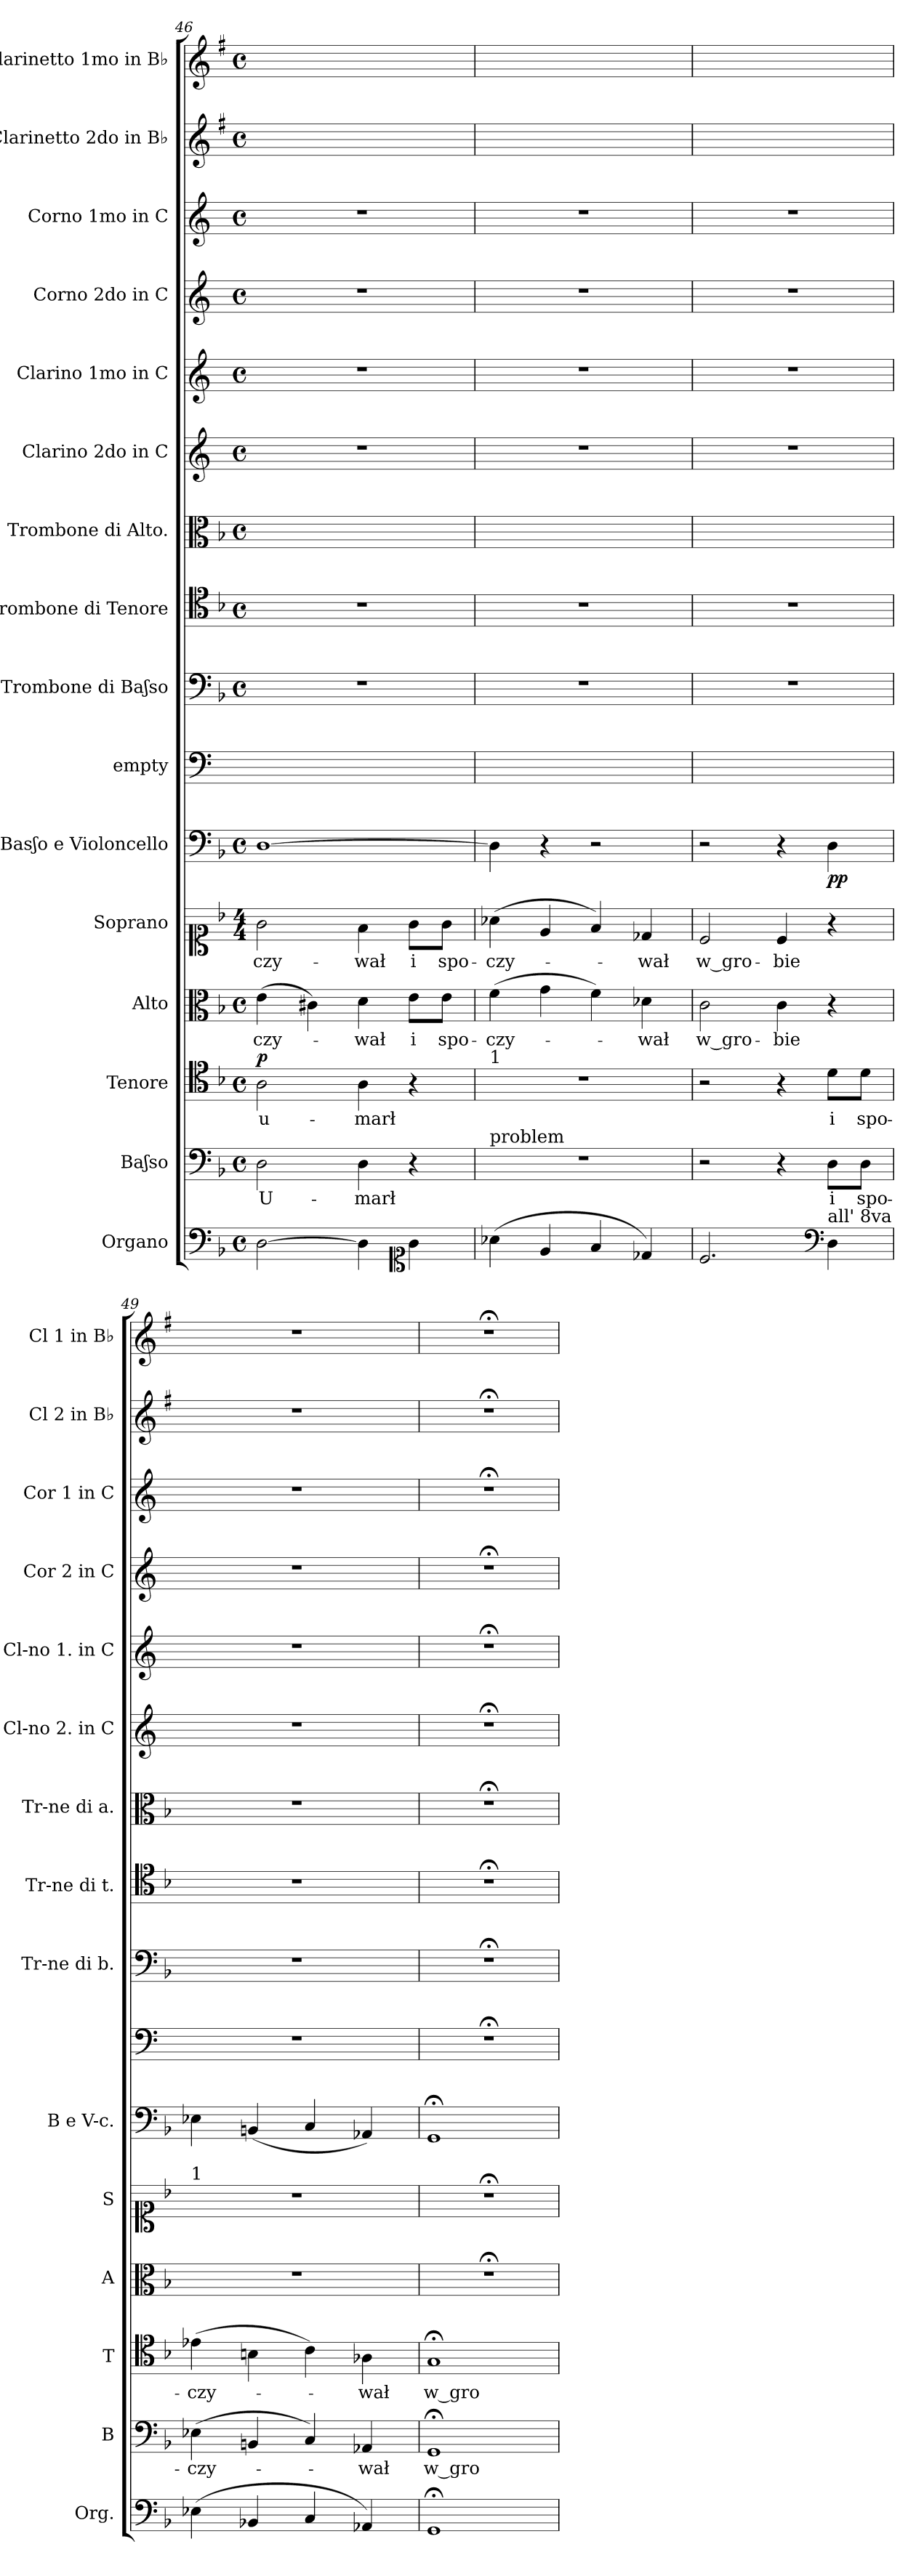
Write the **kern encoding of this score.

**kern	**kern	**text	**kern	**text	**dynam	**kern	**text	**kern	**text	**kern	**dynam	**kern	**kern	**kern	**kern	**kern	**kern	**kern	**kern	**kern	**kern
*part16	*part15	*part15	*part14	*part14	*part14	*part13	*part13	*part12	*part12	*part11	*part11	*part10	*part9	*part8	*part7	*part6	*part5	*part4	*part3	*part2	*part1
*staff16	*staff15	*staff15	*staff14	*staff14	*staff14	*staff13	*staff13	*staff12	*staff12	*staff11	*staff11	*staff10	*staff9	*staff8	*staff7	*staff6	*staff5	*staff4	*staff3	*staff2	*staff1
*I"Organo	*I"Baʃso	*	*I"Tenore	*	*	*I"Alto	*	*I"Soprano	*	*I"Basʃo e Violoncello	*	*I"empty	*I"Trombone di Baʃso	*I"Trombone di Tenore	*I"Trombone di Alto.	*I"Clarino 2do in C	*I"Clarino 1mo in C	*I"Corno 2do in C	*I"Corno 1mo in C	*I"Clarinetto 2do in B♭	*I"Clarinetto 1mo in B♭
*I'Org.	*I'B	*	*I'T	*	*	*I'A	*	*I'S	*	*I'B e V-c.	*	*	*I'Tr-ne di b.	*I'Tr-ne di t.	*I'Tr-ne di a.	*I'Cl-no 2. in C	*I'Cl-no 1. in C	*I'Cor 2 in C	*I'Cor 1 in C	*I'Cl 2 in B♭	*I'Cl 1 in B♭
*clefF4	*clefF4	*	*clefC4	*	*	*clefC3	*	*clefC1	*	*clefF4	*	*clefF4	*clefF4	*clefC4	*clefC3	*clefG2	*clefG2	*clefG2	*clefG2	*clefG2	*clefG2
*	*	*	*	*	*	*	*	*	*	*	*	*	*	*	*	*ITrd-3c-5	*ITrd-3c-5	*ITrd4c7	*ITrd4c7	*ITrd1c2	*ITrd1c2
*k[b-]	*k[b-]	*	*k[b-]	*	*	*k[b-]	*	*k[b-]	*	*k[b-]	*	*	*k[b-]	*k[b-]	*k[b-]	*k[b-]	*k[b-]	*k[b-]	*k[b-]	*k[b-]	*k[b-]
*F:	*F:	*	*F:	*	*	*F:	*	*F:	*	*F:	*	*	*F:	*F:	*F:	*F:	*F:	*F:	*F:	*F:	*F:
*M4/4	*M4/4	*	*M4/4	*	*	*M4/4	*	*M4/4	*	*M4/4	*	*	*M4/4	*M4/4	*M4/4	*M4/4	*M4/4	*M4/4	*M4/4	*M4/4	*M4/4
*met(c)	*met(c)	*	*met(c)	*	*	*met(c)	*	*	*	*met(c)	*	*	*met(c)	*met(c)	*met(c)	*met(c)	*met(c)	*met(c)	*met(c)	*met(c)	*met(c)
=46	=46	=46	=46	=46	=46	=46	=46	=46	=46	=46	=46	=46	=46	=46	=46	=46	=46	=46	=46	=46	=46
!	!	!	!	!	!LO:DY:a	!	!	!	!	!	!	!	!	!	!	!	!	!	!	!	!
[2D\	2D\	U-	2A\	u-	p	(4e\	-czy-	2g\	-czy-	[1D	.	1ryy	1r	1r	1ryy	1r	1r	1r	1r	1ryy	1ryy
.	.	.	.	.	.	4c#X\)	.	.	.	.	.	.	.	.	.	.	.	.	.	.	.
4D\]	4D\	-marł	4A\	-marł	.	4d\	-wał	4f\	-wał	.	.	.	.	.	.	.	.	.	.	.	.
*clefC1	*	*	*	*	*	*	*	*	*	*	*	*	*	*	*	*	*	*	*	*	*
4g\	4r	.	4r	.	.	8e\L	i	8g\L	i	.	.	.	.	.	.	.	.	.	.	.	.
.	.	.	.	.	.	8e\J	spo-	8g\J	spo-	.	.	.	.	.	.	.	.	.	.	.	.
=47	=47	=47	=47	=47	=47	=47	=47	=47	=47	=47	=47	=47	=47	=47	=47	=47	=47	=47	=47	=47	=47
!	!	!	!LO:TX:a:t=1	!	!	!	!	!	!	!	!	!	!	!	!	!	!	!	!	!	!
!	!LO:TX:a:t=problem	!	!	!	!	!	!	!	!	!	!	!	!	!	!	!	!	!	!	!	!
(4a-X\	1r	.	1r	.	.	(4f\	-czy-	(4a-X\	-czy-	4D\]	.	1ryy	1r	1r	1ryy	1r	1r	1r	1r	1ryy	1ryy
4e/	.	.	.	.	.	4g\	.	4e/	.	4r	.	.	.	.	.	.	.	.	.	.	.
4f/	.	.	.	.	.	4f\)	.	4f/)	.	2r	.	.	.	.	.	.	.	.	.	.	.
4d-X/)	.	.	.	.	.	4d-X\	-wał	4d-X/	-wał	.	.	.	.	.	.	.	.	.	.	.	.
=48	=48	=48	=48	=48	=48	=48	=48	=48	=48	=48	=48	=48	=48	=48	=48	=48	=48	=48	=48	=48	=48
2.c/	2r	.	2r	.	.	2c\	w_gro-	2c/	w_gro-	2r	.	1ryy	1r	1r	1ryy	1r	1r	1r	1r	1ryy	1ryy
.	4r	.	4r	.	.	4c\	-bie	4c/	-bie	4r	.	.	.	.	.	.	.	.	.	.	.
*clefF4	*	*	*	*	*	*	*	*	*	*	*	*	*	*	*	*	*	*	*	*	*
!LO:TX:a:t=all' 8va	!	!	!	!	!	!	!	!	!	!	!	!	!	!	!	!	!	!	!	!	!
!	!	!	!	!	!	!	!	!	!	!	!LO:DY:b	!	!	!	!	!	!	!	!	!	!
4D\	8D\L	i	8d\L	i	.	4r	.	4r	.	4D\	pp	.	.	.	.	.	.	.	.	.	.
.	8D\J	spo-	8d\J	spo-	.	.	.	.	.	.	.	.	.	.	.	.	.	.	.	.	.
=49	=49	=49	=49	=49	=49	=49	=49	=49	=49	=49	=49	=49	=49	=49	=49	=49	=49	=49	=49	=49	=49
!	!	!	!	!	!	!	!	!LO:TX:a:t=1	!	!	!	!	!	!	!	!	!	!	!	!	!
(4E-X\	(4E-X\	-czy-	(4e-X\	-czy-	.	1r	.	1r	.	4E-X\	.	1r	1r	1r	1r	1r	1r	1r	1r	1r	1r
4BB-X/	4BBn/	.	4Bn\	.	.	.	.	.	.	(4BBn/	.	.	.	.	.	.	.	.	.	.	.
4C/	4C/)	.	4c\)	.	.	.	.	.	.	4C/	.	.	.	.	.	.	.	.	.	.	.
4AA-X/)	4AA-X/	-wał	4A-X\	-wał	.	.	.	.	.	4AA-X/)	.	.	.	.	.	.	.	.	.	.	.
=50	=50	=50	=50	=50	=50	=50	=50	=50	=50	=50	=50	=50	=50	=50	=50	=50	=50	=50	=50	=50	=50
1GG;<	1GG;<	w_gro-	1G;<	w_gro-	.	1r;<	.	1r;<	.	1GG;<	.	1r;<	1r;<	1r;<	1r;<	1r;<	1r;<	1r;<	1r;<	1r;<	1r;<
=	=	=	=	=	=	=	=	=	=	=	=	=	=	=	=	=	=	=	=	=	=
*-	*-	*-	*-	*-	*-	*-	*-	*-	*-	*-	*-	*-	*-	*-	*-	*-	*-	*-	*-	*-	*-
